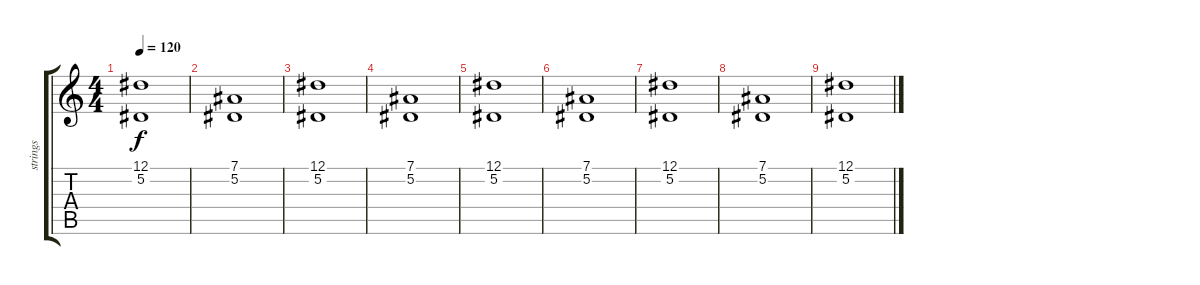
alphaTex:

\track ("strings" "strings") {instrument stringensemble2}
\staff {score tabs}
\tuning (Eb4 Bb3 Gb3 Db3 Ab2 Eb2) {hide}
\ts (4 4)
\tempo 120
\clef g2
\ks c
(12.1 5.2).1{dy f} |
(7.1 5.2).1 |
(12.1 5.2).1 |
(7.1 5.2).1 |
(12.1 5.2).1 |
(7.1 5.2).1 |
(12.1 5.2).1 |
(7.1 5.2).1 |
(12.1 5.2).1
